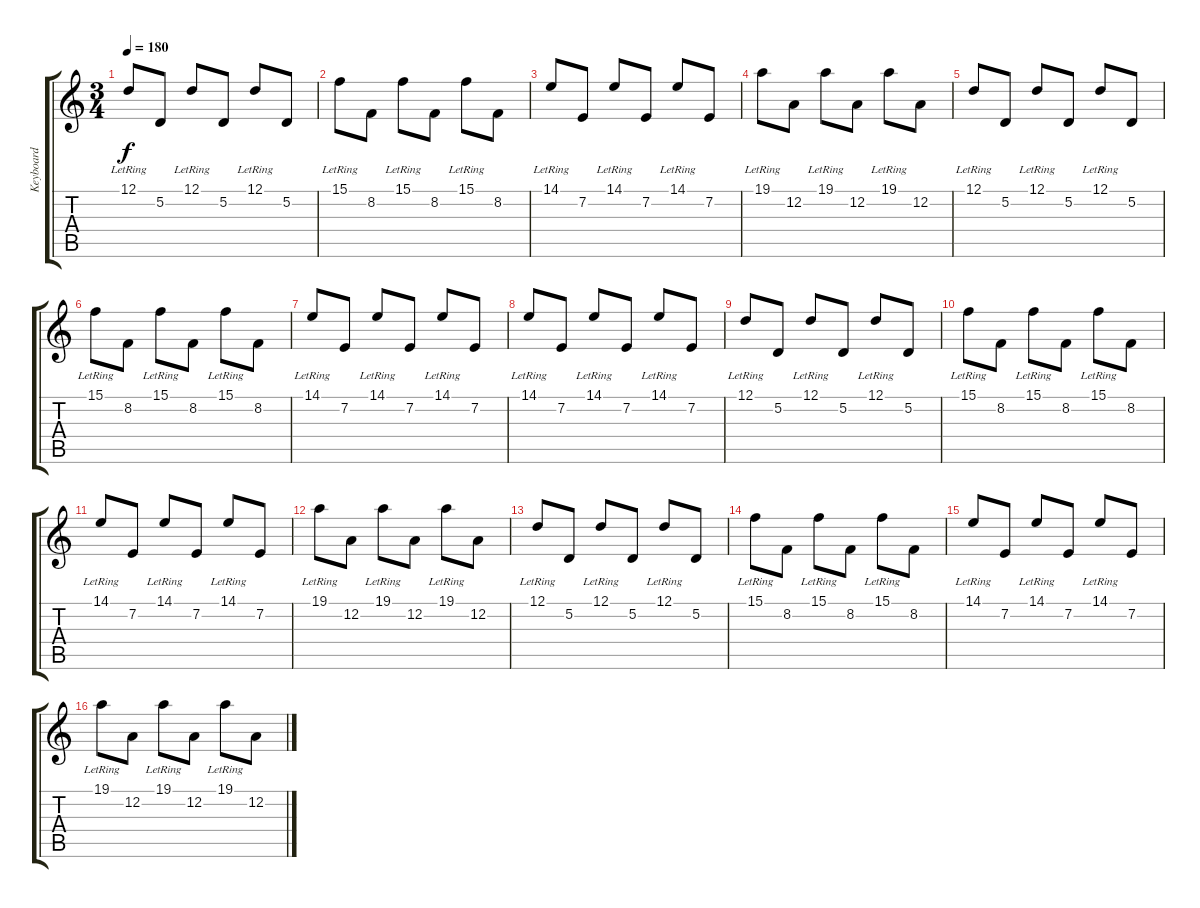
\track ("Keyboard" "Keyboard") {instrument choiraahs}
\staff {score tabs}
\tuning (D4 A3 F3 C3 G2 D2) {hide}
\ts (3 4)
\tempo 180
\clef g2
\ks c
12.1{lr}.8{dy f instrument pad5bowed} 5.2.8 12.1{lr}.8 5.2.8 12.1{lr}.8 5.2.8 |
15.1{lr}.8 8.2.8 15.1{lr}.8 8.2.8 15.1{lr}.8 8.2.8 |
14.1{lr}.8 7.2.8 14.1{lr}.8 7.2.8 14.1{lr}.8 7.2.8 |
19.1{lr}.8 12.2.8 19.1{lr}.8 12.2.8 19.1{lr}.8 12.2.8 |
12.1{lr}.8{instrument pad5bowed} 5.2.8 12.1{lr}.8 5.2.8 12.1{lr}.8 5.2.8 |
15.1{lr}.8 8.2.8 15.1{lr}.8 8.2.8 15.1{lr}.8 8.2.8 |
14.1{lr}.8 7.2.8 14.1{lr}.8 7.2.8 14.1{lr}.8 7.2.8 |
14.1{lr}.8 7.2.8 14.1{lr}.8 7.2.8 14.1{lr}.8 7.2.8 |
12.1{lr}.8{instrument pad5bowed} 5.2.8 12.1{lr}.8 5.2.8 12.1{lr}.8 5.2.8 |
15.1{lr}.8 8.2.8 15.1{lr}.8 8.2.8 15.1{lr}.8 8.2.8 |
14.1{lr}.8 7.2.8 14.1{lr}.8 7.2.8 14.1{lr}.8 7.2.8 |
19.1{lr}.8 12.2.8 19.1{lr}.8 12.2.8 19.1{lr}.8 12.2.8 |
12.1{lr}.8{instrument pad5bowed} 5.2.8 12.1{lr}.8 5.2.8 12.1{lr}.8 5.2.8 |
15.1{lr}.8 8.2.8 15.1{lr}.8 8.2.8 15.1{lr}.8 8.2.8 |
14.1{lr}.8 7.2.8 14.1{lr}.8 7.2.8 14.1{lr}.8 7.2.8 |
19.1{lr}.8 12.2.8 19.1{lr}.8 12.2.8 19.1{lr}.8 12.2.8
